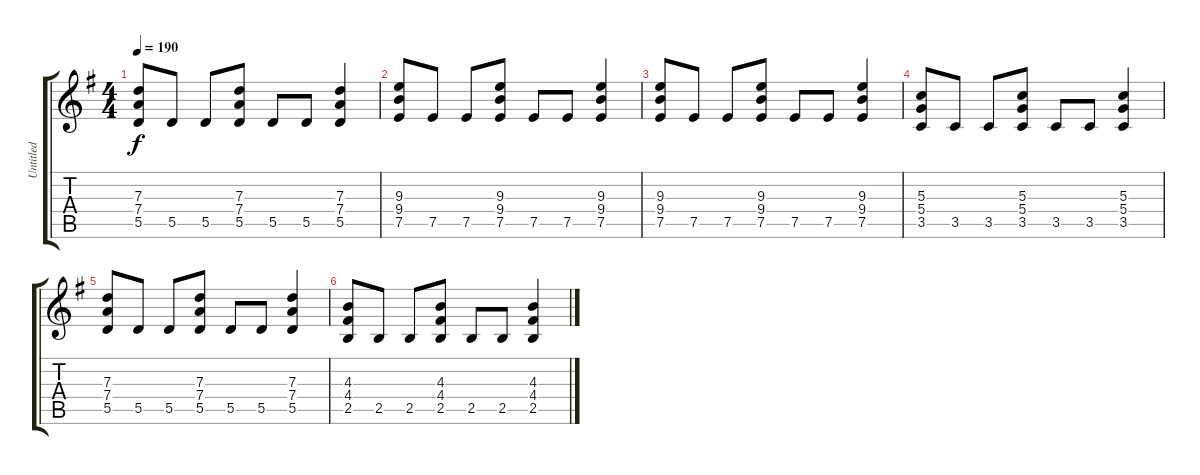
\track ("Untitled" "Untitled") {instrument distortionguitar}
\staff {score tabs}
\tuning (E4 B3 G3 D3 A2 E2) {hide}
\ts (4 4)
\tempo 190
\clef g2
\ks g
(7.3 7.4 5.5).8{dy f} 5.5.8 5.5.8 (7.3 7.4 5.5).8 5.5.8 5.5.8 (7.3 7.4 5.5).4 |
(9.3 9.4 7.5).8 7.5.8 7.5.8 (9.3 9.4 7.5).8 7.5.8 7.5.8 (9.3 9.4 7.5).4 |
(9.3 9.4 7.5).8 7.5.8 7.5.8 (9.3 9.4 7.5).8 7.5.8 7.5.8 (9.3 9.4 7.5).4 |
(5.3 5.4 3.5).8 3.5.8 3.5.8 (5.3 5.4 3.5).8 3.5.8 3.5.8 (5.3 5.4 3.5).4 |
(7.3 7.4 5.5).8 5.5.8 5.5.8 (7.3 7.4 5.5).8 5.5.8 5.5.8 (7.3 7.4 5.5).4 |
(4.3 4.4 2.5).8 2.5.8 2.5.8 (4.3 4.4 2.5).8 2.5.8 2.5.8 (4.3 4.4 2.5).4
